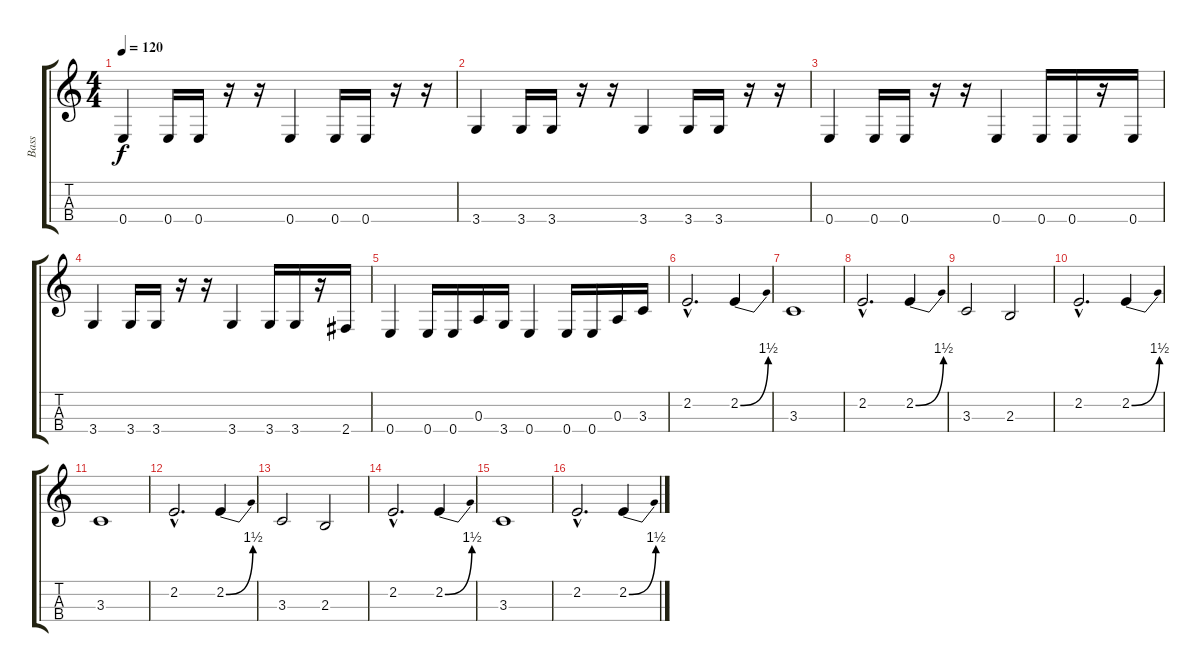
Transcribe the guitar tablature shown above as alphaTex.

\track ("Bass" "Bass") {instrument electricbasspick}
\staff {score tabs}
\tuning (G3 D3 A2 E2) {hide}
\ts (4 4)
\tempo 120
\clef g2
\ks c
0.4.4{dy f} 0.4.16 0.4.16 r.16 r.16 0.4.4 0.4.16 0.4.16 r.16 r.16 |
3.4.4 3.4.16 3.4.16 r.16 r.16 3.4.4 3.4.16 3.4.16 r.16 r.16 |
0.4.4 0.4.16 0.4.16 r.16 r.16 0.4.4 0.4.16 0.4.16 r.16 0.4.16 |
3.4.4 3.4.16 3.4.16 r.16 r.16 3.4.4 3.4.16 3.4.16 r.16 2.4.16 |
0.4.4 0.4.16 0.4.16 0.3.16 3.4.16 0.4.4 0.4.16 0.4.16 0.3.16 3.3.16 |
2.2{hac}.2{d} 2.2{be (bend 0 0 60 6)}.4 |
3.3.1 |
2.2{hac}.2{d} 2.2{be (bend 0 0 60 6)}.4 |
3.3.2 2.3.2 |
2.2{hac}.2{d} 2.2{be (bend 0 0 60 6)}.4 |
3.3.1 |
2.2{hac}.2{d} 2.2{be (bend 0 0 60 6)}.4 |
3.3.2 2.3.2 |
2.2{hac}.2{d} 2.2{be (bend 0 0 60 6)}.4 |
3.3.1 |
2.2{hac}.2{d} 2.2{be (bend 0 0 60 6)}.4
